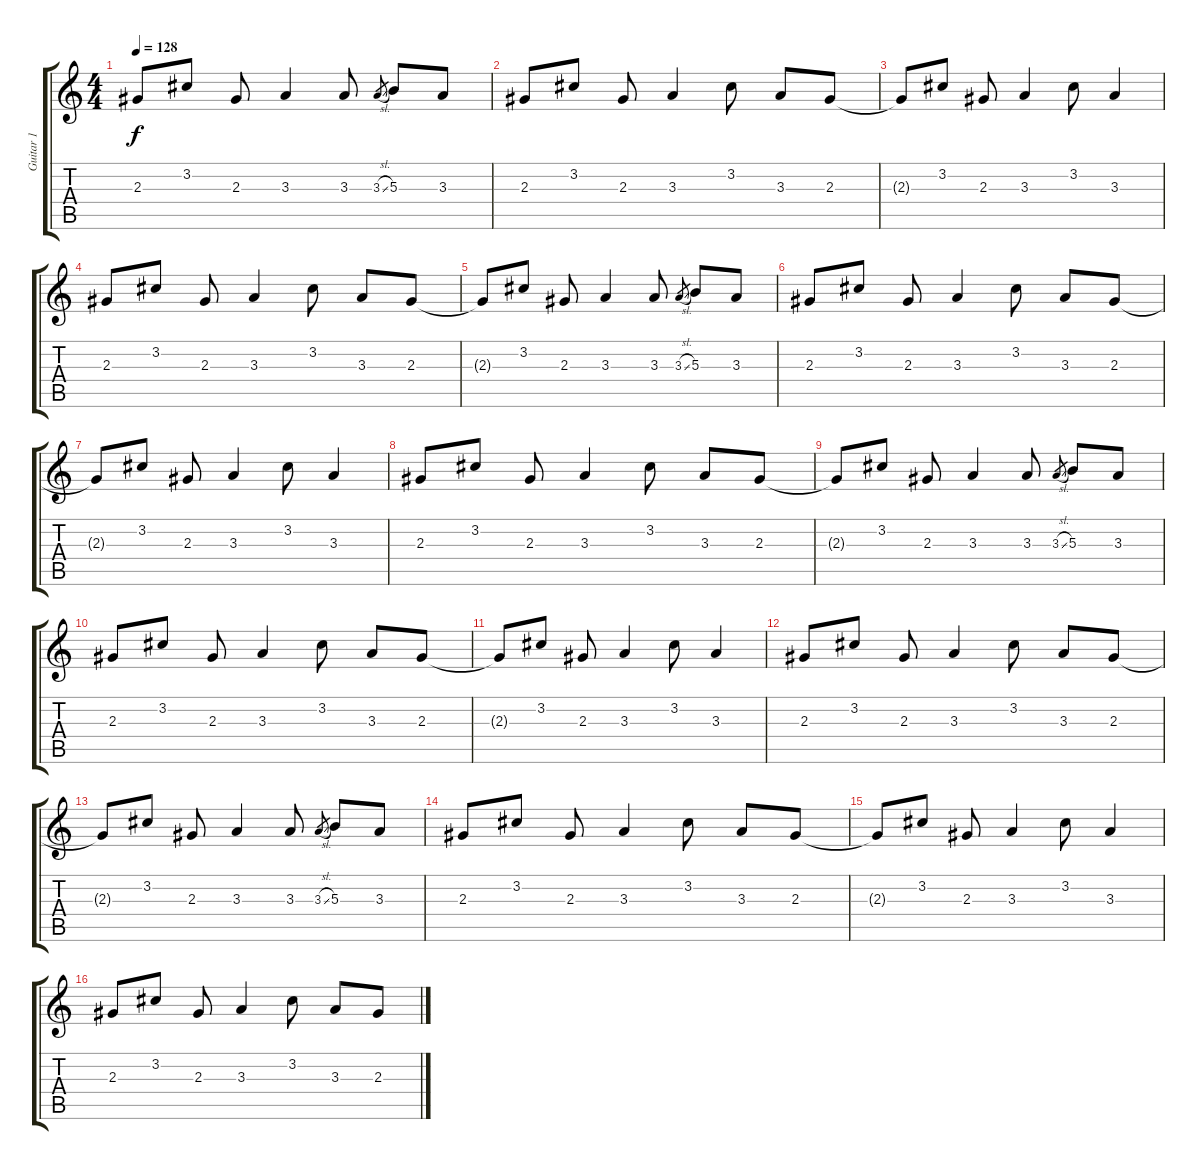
\track ("Guitar 1" "Guitar 1") {instrument overdrivenguitar}
\staff {score tabs}
\tuning (Eb4 Bb3 Gb3 Db3 Ab2 Db2) {hide}
\ts (4 4)
\tempo 128
\clef g2
\ks c
2.3{t}.8{dy f} 3.2.8 2.3.8 3.3.4 3.3.8 3.3{sl}.8{gr} 5.3.8 3.3.8 |
2.3.8 3.2.8 2.3.8 3.3.4 3.2.8 3.3.8 2.3.8 |
2.3{t}.8 3.2.8 2.3.8 3.3.4 3.2.8 3.3.4 |
2.3.8 3.2.8 2.3.8 3.3.4 3.2.8 3.3.8 2.3.8 |
2.3{t}.8 3.2.8 2.3.8 3.3.4 3.3.8 3.3{sl}.8{gr} 5.3.8 3.3.8 |
2.3.8 3.2.8 2.3.8 3.3.4 3.2.8 3.3.8 2.3.8 |
2.3{t}.8 3.2.8 2.3.8 3.3.4 3.2.8 3.3.4 |
2.3.8 3.2.8 2.3.8 3.3.4 3.2.8 3.3.8 2.3.8 |
2.3{t}.8 3.2.8 2.3.8 3.3.4 3.3.8 3.3{sl}.8{gr} 5.3.8 3.3.8 |
2.3.8 3.2.8 2.3.8 3.3.4 3.2.8 3.3.8 2.3.8 |
2.3{t}.8 3.2.8 2.3.8 3.3.4 3.2.8 3.3.4 |
2.3.8 3.2.8 2.3.8 3.3.4 3.2.8 3.3.8 2.3.8 |
2.3{t}.8 3.2.8 2.3.8 3.3.4 3.3.8 3.3{sl}.8{gr} 5.3.8 3.3.8 |
2.3.8 3.2.8 2.3.8 3.3.4 3.2.8 3.3.8 2.3.8 |
2.3{t}.8 3.2.8 2.3.8 3.3.4 3.2.8 3.3.4 |
2.3.8 3.2.8 2.3.8 3.3.4 3.2.8 3.3.8 2.3.8
